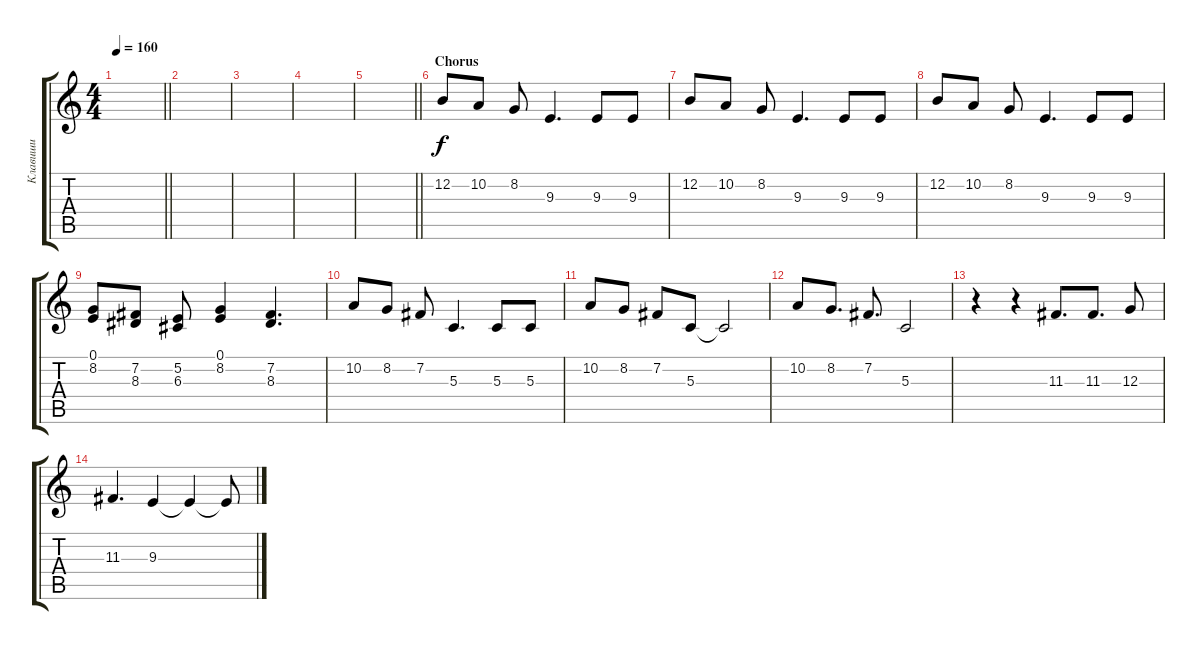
\track ("Клавиши" "Клавиши") {instrument stringensemble1}
\staff {score tabs}
\tuning (E4 B3 G3 D3 A2 E2) {hide}
\ts (4 4)
\tempo 160
\clef g2
\barLineRight lightlight
\ks c
|
|
|
|
\barLineRight lightlight
|
\section ("" "Chorus")
12.2.8 10.2.8 8.2.8 9.3.4{d} 9.3.8 9.3.8 |
12.2.8 10.2.8 8.2.8 9.3.4{d} 9.3.8 9.3.8 |
12.2.8 10.2.8 8.2.8 9.3.4{d} 9.3.8 9.3.8 |
(0.1 8.2).8 (7.2 8.3).8 (5.2 6.3).8 (0.1 8.2).4 (7.2 8.3).4{d} |
10.2.8 8.2.8 7.2.8 5.3.4{d} 5.3.8 5.3.8 |
10.2.8 8.2.8 7.2.8 5.3.8 5.3{t}.2 |
10.2.8 8.2.8{d} 7.2.8{d} 5.3.2 |
r.4 r.4 11.3.8{d} 11.3.8{d} 12.3.8 |
11.3.4{d} 9.3.4 9.3{t}.4 9.3{t}.8
